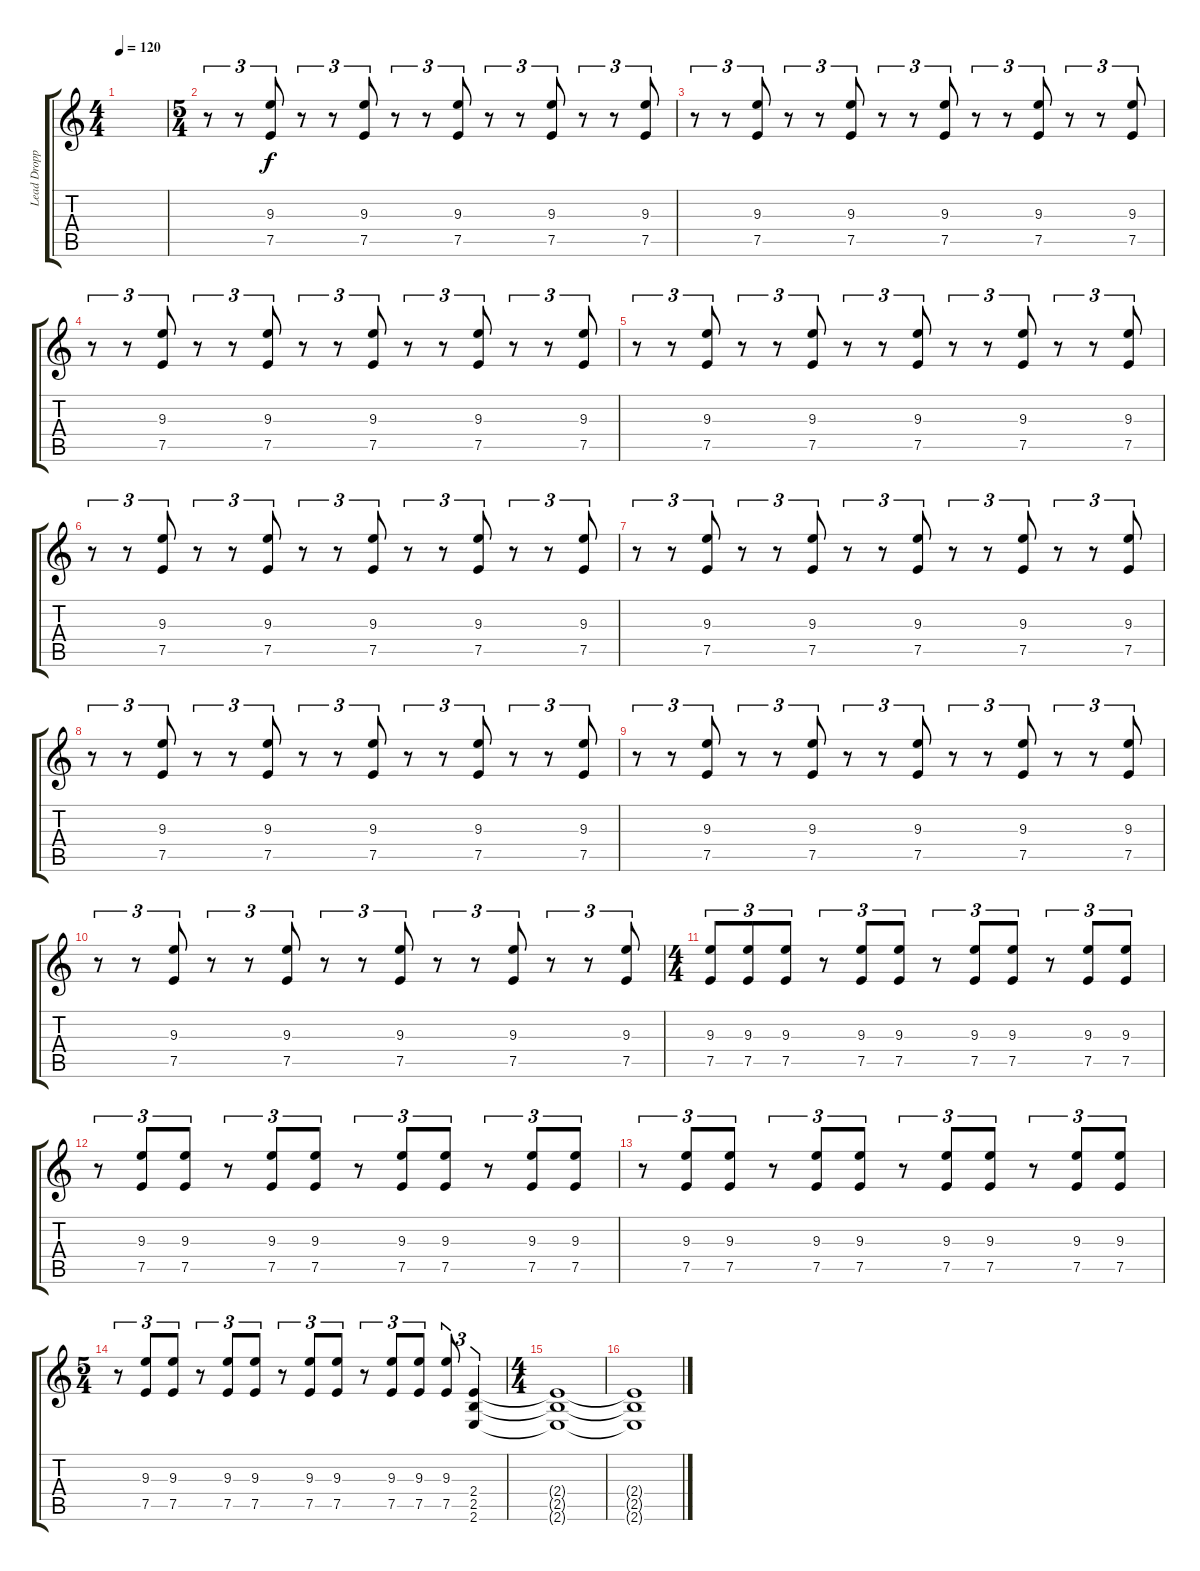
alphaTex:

\track ("Lead Dropped D " "Lead Dropp") {instrument distortionguitar}
\staff {score tabs}
\tuning (E4 B3 G3 D3 A2 D2) {hide}
\ts (4 4)
\tempo 120
\clef g2
\ks c
|
\ts (5 4)
r.8{tu (3 2)} r.8{tu (3 2)} (9.3 7.5).8{tu (3 2)} r.8{tu (3 2)} r.8{tu (3 2)} (9.3 7.5).8{tu (3 2)} r.8{tu (3 2)} r.8{tu (3 2)} (9.3 7.5).8{tu (3 2)} r.8{tu (3 2)} r.8{tu (3 2)} (9.3 7.5).8{tu (3 2)} r.8{tu (3 2)} r.8{tu (3 2)} (9.3 7.5).8{tu (3 2)} |
r.8{tu (3 2)} r.8{tu (3 2)} (9.3 7.5).8{tu (3 2)} r.8{tu (3 2)} r.8{tu (3 2)} (9.3 7.5).8{tu (3 2)} r.8{tu (3 2)} r.8{tu (3 2)} (9.3 7.5).8{tu (3 2)} r.8{tu (3 2)} r.8{tu (3 2)} (9.3 7.5).8{tu (3 2)} r.8{tu (3 2)} r.8{tu (3 2)} (9.3 7.5).8{tu (3 2)} |
r.8{tu (3 2)} r.8{tu (3 2)} (9.3 7.5).8{tu (3 2)} r.8{tu (3 2)} r.8{tu (3 2)} (9.3 7.5).8{tu (3 2)} r.8{tu (3 2)} r.8{tu (3 2)} (9.3 7.5).8{tu (3 2)} r.8{tu (3 2)} r.8{tu (3 2)} (9.3 7.5).8{tu (3 2)} r.8{tu (3 2)} r.8{tu (3 2)} (9.3 7.5).8{tu (3 2)} |
r.8{tu (3 2)} r.8{tu (3 2)} (9.3 7.5).8{tu (3 2)} r.8{tu (3 2)} r.8{tu (3 2)} (9.3 7.5).8{tu (3 2)} r.8{tu (3 2)} r.8{tu (3 2)} (9.3 7.5).8{tu (3 2)} r.8{tu (3 2)} r.8{tu (3 2)} (9.3 7.5).8{tu (3 2)} r.8{tu (3 2)} r.8{tu (3 2)} (9.3 7.5).8{tu (3 2)} |
r.8{tu (3 2)} r.8{tu (3 2)} (9.3 7.5).8{tu (3 2)} r.8{tu (3 2)} r.8{tu (3 2)} (9.3 7.5).8{tu (3 2)} r.8{tu (3 2)} r.8{tu (3 2)} (9.3 7.5).8{tu (3 2)} r.8{tu (3 2)} r.8{tu (3 2)} (9.3 7.5).8{tu (3 2)} r.8{tu (3 2)} r.8{tu (3 2)} (9.3 7.5).8{tu (3 2)} |
r.8{tu (3 2)} r.8{tu (3 2)} (9.3 7.5).8{tu (3 2)} r.8{tu (3 2)} r.8{tu (3 2)} (9.3 7.5).8{tu (3 2)} r.8{tu (3 2)} r.8{tu (3 2)} (9.3 7.5).8{tu (3 2)} r.8{tu (3 2)} r.8{tu (3 2)} (9.3 7.5).8{tu (3 2)} r.8{tu (3 2)} r.8{tu (3 2)} (9.3 7.5).8{tu (3 2)} |
r.8{tu (3 2)} r.8{tu (3 2)} (9.3 7.5).8{tu (3 2)} r.8{tu (3 2)} r.8{tu (3 2)} (9.3 7.5).8{tu (3 2)} r.8{tu (3 2)} r.8{tu (3 2)} (9.3 7.5).8{tu (3 2)} r.8{tu (3 2)} r.8{tu (3 2)} (9.3 7.5).8{tu (3 2)} r.8{tu (3 2)} r.8{tu (3 2)} (9.3 7.5).8{tu (3 2)} |
r.8{tu (3 2)} r.8{tu (3 2)} (9.3 7.5).8{tu (3 2)} r.8{tu (3 2)} r.8{tu (3 2)} (9.3 7.5).8{tu (3 2)} r.8{tu (3 2)} r.8{tu (3 2)} (9.3 7.5).8{tu (3 2)} r.8{tu (3 2)} r.8{tu (3 2)} (9.3 7.5).8{tu (3 2)} r.8{tu (3 2)} r.8{tu (3 2)} (9.3 7.5).8{tu (3 2)} |
r.8{tu (3 2)} r.8{tu (3 2)} (9.3 7.5).8{tu (3 2)} r.8{tu (3 2)} r.8{tu (3 2)} (9.3 7.5).8{tu (3 2)} r.8{tu (3 2)} r.8{tu (3 2)} (9.3 7.5).8{tu (3 2)} r.8{tu (3 2)} r.8{tu (3 2)} (9.3 7.5).8{tu (3 2)} r.8{tu (3 2)} r.8{tu (3 2)} (9.3 7.5).8{tu (3 2)} |
\ts (4 4)
(9.3 7.5).8{tu (3 2)} (9.3 7.5).8{tu (3 2)} (9.3 7.5).8{tu (3 2)} r.8{tu (3 2)} (9.3 7.5).8{tu (3 2)} (9.3 7.5).8{tu (3 2)} r.8{tu (3 2)} (9.3 7.5).8{tu (3 2)} (9.3 7.5).8{tu (3 2)} r.8{tu (3 2)} (9.3 7.5).8{tu (3 2)} (9.3 7.5).8{tu (3 2)} |
r.8{tu (3 2)} (9.3 7.5).8{tu (3 2)} (9.3 7.5).8{tu (3 2)} r.8{tu (3 2)} (9.3 7.5).8{tu (3 2)} (9.3 7.5).8{tu (3 2)} r.8{tu (3 2)} (9.3 7.5).8{tu (3 2)} (9.3 7.5).8{tu (3 2)} r.8{tu (3 2)} (9.3 7.5).8{tu (3 2)} (9.3 7.5).8{tu (3 2)} |
r.8{tu (3 2)} (9.3 7.5).8{tu (3 2)} (9.3 7.5).8{tu (3 2)} r.8{tu (3 2)} (9.3 7.5).8{tu (3 2)} (9.3 7.5).8{tu (3 2)} r.8{tu (3 2)} (9.3 7.5).8{tu (3 2)} (9.3 7.5).8{tu (3 2)} r.8{tu (3 2)} (9.3 7.5).8{tu (3 2)} (9.3 7.5).8{tu (3 2)} |
\ts (5 4)
r.8{tu (3 2)} (9.3 7.5).8{tu (3 2)} (9.3 7.5).8{tu (3 2)} r.8{tu (3 2)} (9.3 7.5).8{tu (3 2)} (9.3 7.5).8{tu (3 2)} r.8{tu (3 2)} (9.3 7.5).8{tu (3 2)} (9.3 7.5).8{tu (3 2)} r.8{tu (3 2)} (9.3 7.5).8{tu (3 2)} (9.3 7.5).8{tu (3 2)} (9.3 7.5).8{tu (3 2)} (2.4 2.5 2.6).4{tu (3 2)} |
\ts (4 4)
(2.4{t} 2.5{t} 2.6{t}).1 |
(2.4{t} 2.5{t} 2.6{t}).1
